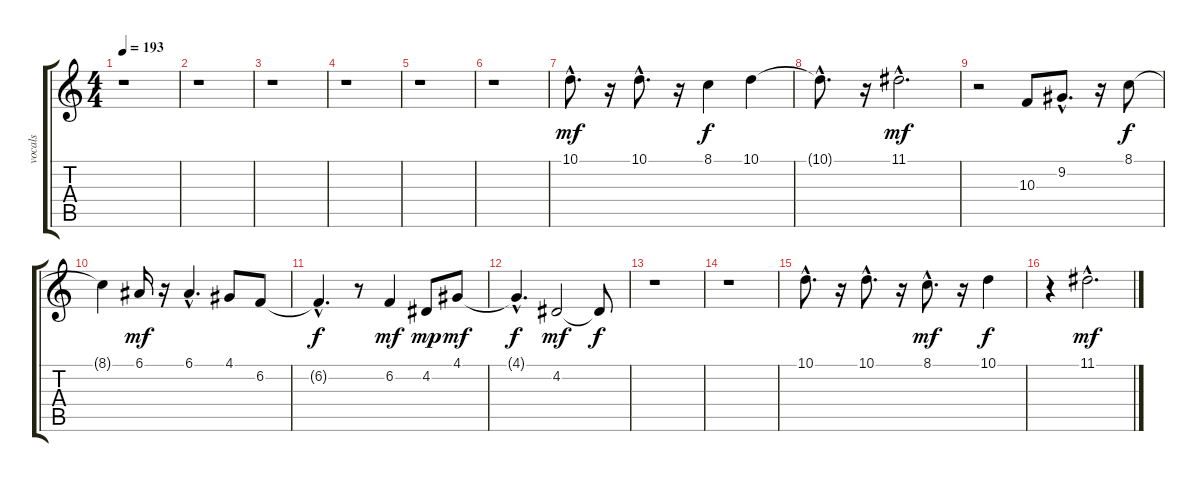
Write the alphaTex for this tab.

\track ("vocals" "vocals") {instrument panflute}
\staff {score tabs}
\tuning (E4 B3 G3 D3 A2 E2) {hide}
\ts (4 4)
\tempo 193
\clef g2
\ks c
r.1{dy f} |
r.1 |
r.1 |
r.1 |
r.1 |
r.1 |
10.1{hac}.8{d dy mf} r.16 10.1{hac}.8{d} r.16 8.1.4{dy f} 10.1.4 |
10.1{hac t}.8{d} r.16 11.1{hac}.2{d dy mf} |
r.2 10.3.8 9.2{hac}.8{d} r.16 8.1.8{dy f} |
8.1{t}.4 6.1.16{dy mf} r.16 6.1{hac}.4{d} 4.1.8 6.2.8 |
6.2{hac t}.4{d dy f} r.8 6.2.4{dy mf} 4.2.8{dy mp} 4.1.8{dy mf} |
4.1{hac t}.4{d dy f} 4.2.2{dy mf} 4.2{t}.8{dy f} |
r.1 |
r.1 |
10.1{hac}.8{d} r.16 10.1{hac}.8{d} r.16 8.1{hac}.8{d dy mf} r.16 10.1.4{dy f} |
r.4 11.1{hac}.2{d dy mf}
